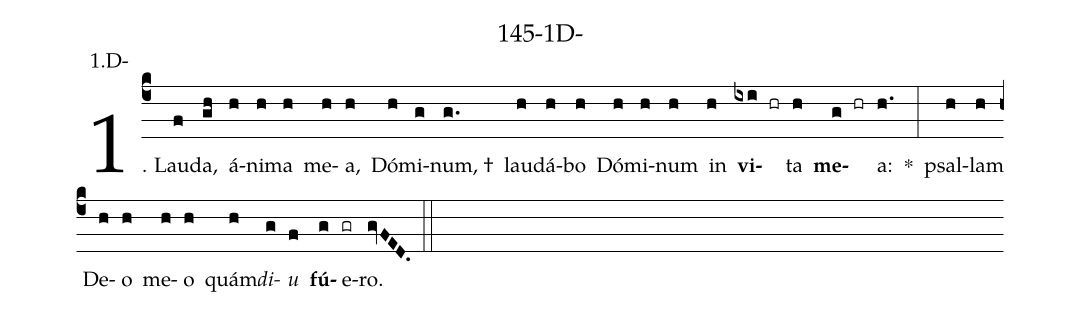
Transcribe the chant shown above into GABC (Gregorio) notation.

name: 145-1D-;
annotation: 1.D-;
%%
(c4)1. Lau(f)da,(gh) á(h)ni(h)ma(h) me(h)a,(h) Dó(h)mi(g)num, †(g.) lau(h)dá(h)bo(h) Dó(h)mi(h)num(h) in(h) <b>vi</b>(ixi hr)ta(h) <b>me</b>(g hr)a:(h.) *(:) psal(h)lam(h) De(h)o(h) me(h)o(h) quám(h)<i>di</i>(g)<i>u</i>(f) <b>fú</b>(g)e(gr)ro.(gvFED.) (::)
